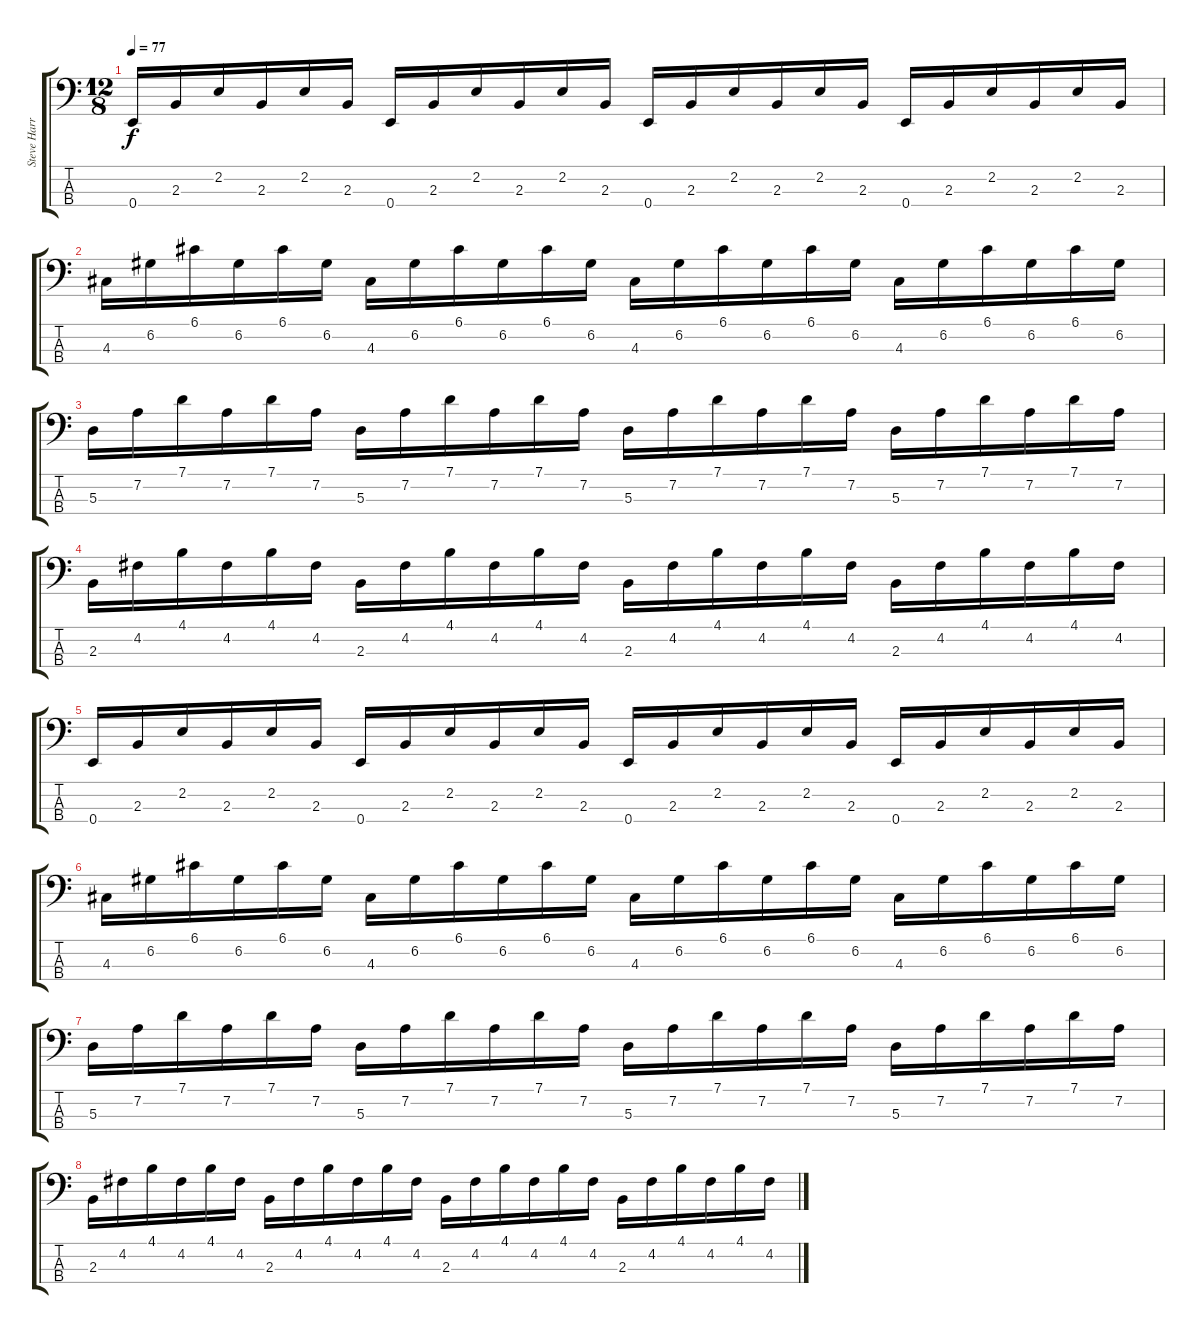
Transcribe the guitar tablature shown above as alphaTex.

\track ("Steve Harris" "Steve Harr") {instrument electricbassfinger}
\staff {score tabs}
\tuning (G2 D2 A1 E1) {hide}
\ts (12 8)
\tempo 77
\clef f4
\ks c
0.4.16{dy f} 2.3.16 2.2.16 2.3.16 2.2.16 2.3.16 0.4.16 2.3.16 2.2.16 2.3.16 2.2.16 2.3.16 0.4.16 2.3.16 2.2.16 2.3.16 2.2.16 2.3.16 0.4.16 2.3.16 2.2.16 2.3.16 2.2.16 2.3.16 |
4.3.16 6.2.16 6.1.16 6.2.16 6.1.16 6.2.16 4.3.16 6.2.16 6.1.16 6.2.16 6.1.16 6.2.16 4.3.16 6.2.16 6.1.16 6.2.16 6.1.16 6.2.16 4.3.16 6.2.16 6.1.16 6.2.16 6.1.16 6.2.16 |
5.3.16 7.2.16 7.1.16 7.2.16 7.1.16 7.2.16 5.3.16 7.2.16 7.1.16 7.2.16 7.1.16 7.2.16 5.3.16 7.2.16 7.1.16 7.2.16 7.1.16 7.2.16 5.3.16 7.2.16 7.1.16 7.2.16 7.1.16 7.2.16 |
2.3.16 4.2.16 4.1.16 4.2.16 4.1.16 4.2.16 2.3.16 4.2.16 4.1.16 4.2.16 4.1.16 4.2.16 2.3.16 4.2.16 4.1.16 4.2.16 4.1.16 4.2.16 2.3.16 4.2.16 4.1.16 4.2.16 4.1.16 4.2.16 |
0.4.16 2.3.16 2.2.16 2.3.16 2.2.16 2.3.16 0.4.16 2.3.16 2.2.16 2.3.16 2.2.16 2.3.16 0.4.16 2.3.16 2.2.16 2.3.16 2.2.16 2.3.16 0.4.16 2.3.16 2.2.16 2.3.16 2.2.16 2.3.16 |
4.3.16 6.2.16 6.1.16 6.2.16 6.1.16 6.2.16 4.3.16 6.2.16 6.1.16 6.2.16 6.1.16 6.2.16 4.3.16 6.2.16 6.1.16 6.2.16 6.1.16 6.2.16 4.3.16 6.2.16 6.1.16 6.2.16 6.1.16 6.2.16 |
5.3.16 7.2.16 7.1.16 7.2.16 7.1.16 7.2.16 5.3.16 7.2.16 7.1.16 7.2.16 7.1.16 7.2.16 5.3.16 7.2.16 7.1.16 7.2.16 7.1.16 7.2.16 5.3.16 7.2.16 7.1.16 7.2.16 7.1.16 7.2.16 |
2.3.16 4.2.16 4.1.16 4.2.16 4.1.16 4.2.16 2.3.16 4.2.16 4.1.16 4.2.16 4.1.16 4.2.16 2.3.16 4.2.16 4.1.16 4.2.16 4.1.16 4.2.16 2.3.16 4.2.16 4.1.16 4.2.16 4.1.16 4.2.16
